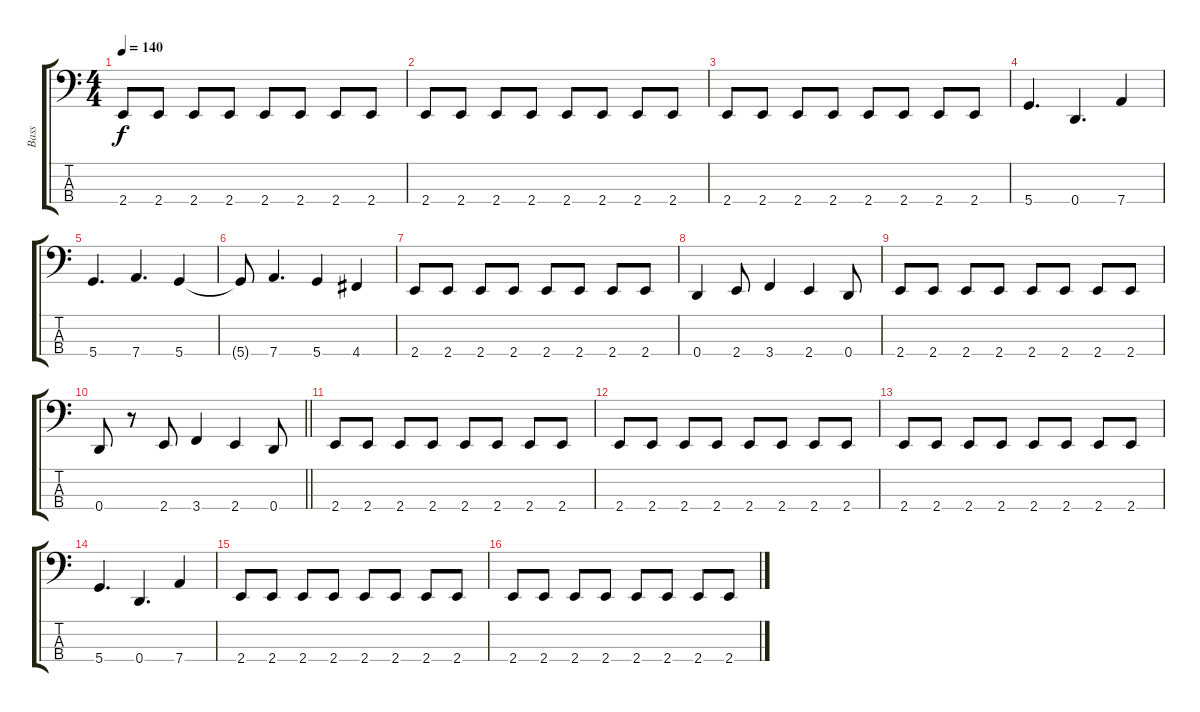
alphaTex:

\track ("Bass" "Bass") {instrument electricbassfinger}
\staff {score tabs}
\tuning (F2 C2 G1 D1) {hide}
\ts (4 4)
\tempo 140
\clef f4
\ks c
2.4.8{dy f} 2.4.8 2.4.8 2.4.8 2.4.8 2.4.8 2.4.8 2.4.8 |
2.4.8 2.4.8 2.4.8 2.4.8 2.4.8 2.4.8 2.4.8 2.4.8 |
2.4.8 2.4.8 2.4.8 2.4.8 2.4.8 2.4.8 2.4.8 2.4.8 |
5.4.4{d} 0.4.4{d} 7.4.4 |
5.4.4{d} 7.4.4{d} 5.4.4 |
5.4{t}.8 7.4.4{d} 5.4.4 4.4.4 |
2.4.8 2.4.8 2.4.8 2.4.8 2.4.8 2.4.8 2.4.8 2.4.8 |
0.4.4 2.4.8 3.4.4 2.4.4 0.4.8 |
2.4.8 2.4.8 2.4.8 2.4.8 2.4.8 2.4.8 2.4.8 2.4.8 |
\barLineRight lightlight
0.4.8 r.8 2.4.8 3.4.4 2.4.4 0.4.8 |
\section ("" "")
2.4.8 2.4.8 2.4.8 2.4.8 2.4.8 2.4.8 2.4.8 2.4.8 |
2.4.8 2.4.8 2.4.8 2.4.8 2.4.8 2.4.8 2.4.8 2.4.8 |
2.4.8 2.4.8 2.4.8 2.4.8 2.4.8 2.4.8 2.4.8 2.4.8 |
5.4.4{d} 0.4.4{d} 7.4.4 |
2.4.8 2.4.8 2.4.8 2.4.8 2.4.8 2.4.8 2.4.8 2.4.8 |
2.4.8 2.4.8 2.4.8 2.4.8 2.4.8 2.4.8 2.4.8 2.4.8
